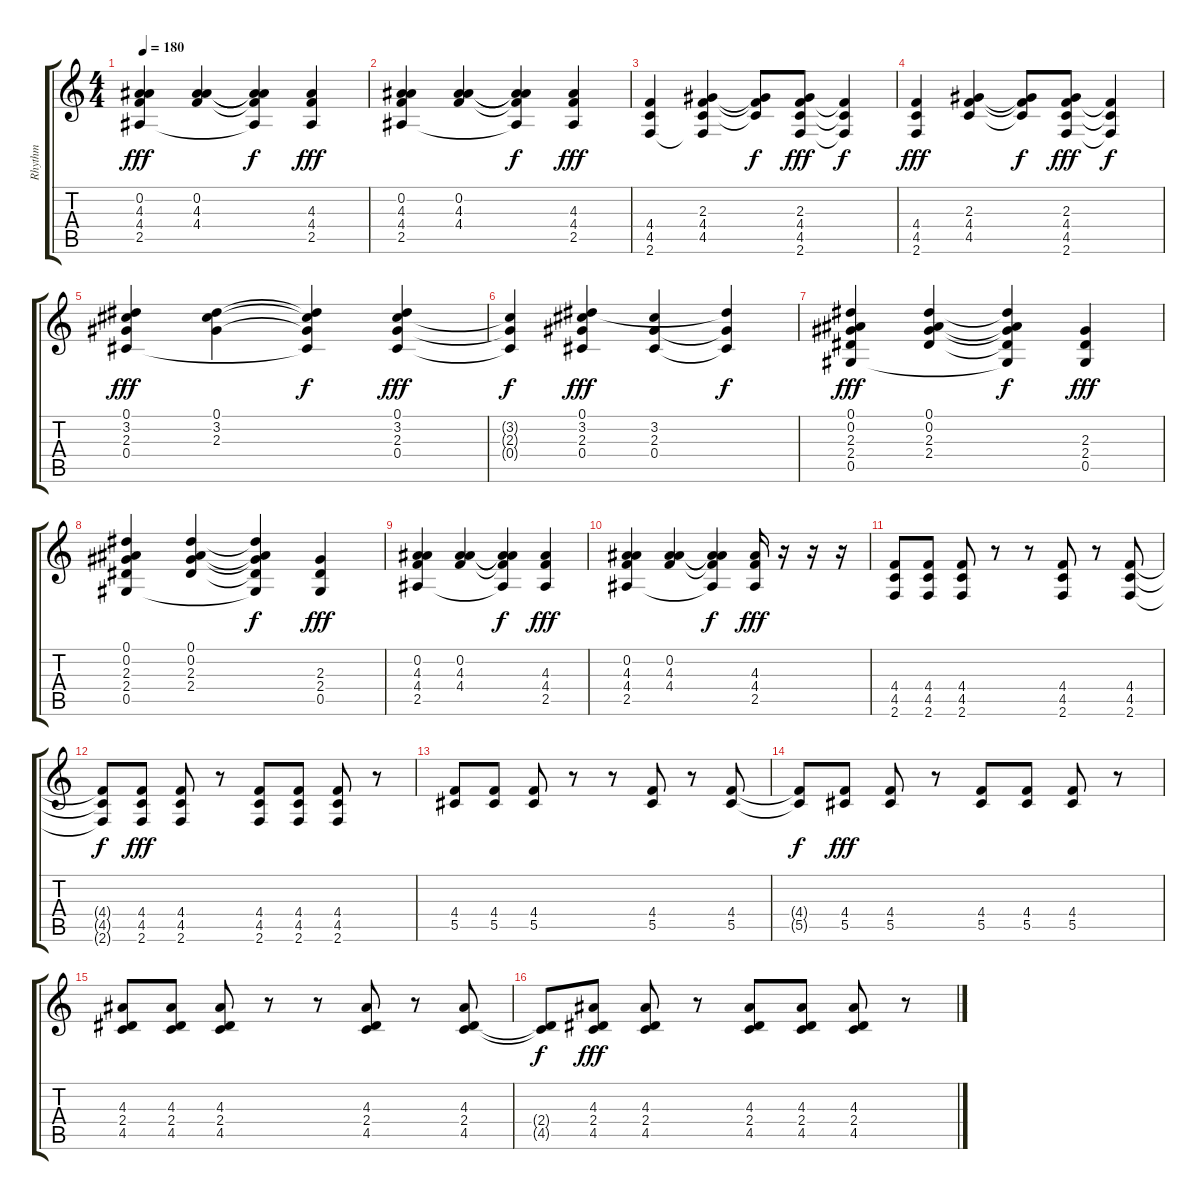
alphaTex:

\track ("Rhythm" "Rhythm") {instrument overdrivenguitar}
\staff {score tabs}
\tuning (Eb4 Bb3 Gb3 Db3 Ab2 Eb2) {hide}
\ts (4 4)
\tempo 180
\clef g2
\ks c
(0.2 4.3 4.4 2.5).4{dy fff} (0.2 4.3 4.4).4 (0.2{t} 4.3{t} 4.4{t} 2.5{t}).4{dy f} (4.3 4.4 2.5).4{dy fff} |
(0.2 4.3 4.4 2.5).4 (0.2 4.3 4.4).4 (0.2{t} 4.3{t} 4.4{t} 2.5{t}).4{dy f} (4.3 4.4 2.5).4{dy fff} |
(4.4 4.5 2.6).4 (2.3 4.4 4.5 2.6{t}).4 (2.3{t} 4.4{t} 4.5{t}).8{dy f} (2.3 4.4 4.5 2.6).8{dy fff} (4.4{t} 4.5{t} 2.6{t}).4{dy f} |
(4.4 4.5 2.6).4{dy fff} (2.3 4.4 4.5).4 (2.3{t} 4.4{t} 4.5{t}).8{dy f} (2.3 4.4 4.5 2.6).8{dy fff} (4.4{t} 4.5{t} 2.6{t}).4{dy f} |
(0.1 3.2 2.3 0.4).4{dy fff} (0.1 3.2 2.3).4 (0.1{t} 3.2{t} 2.3{t} 0.4{t}).4{dy f} (0.1 3.2 2.3 0.4).4{dy fff} |
(3.2{t} 2.3{t} 0.4{t}).4{dy f} (0.1 3.2 2.3 0.4).4{dy fff} (3.2 2.3 0.4).4 (0.1{t} 2.3{t} 0.4{t}).4{dy f} |
(0.1 0.2 2.3 2.4 0.5).4{dy fff} (0.1 0.2 2.3 2.4).4 (0.1{t} 0.2{t} 2.3{t} 2.4{t} 0.5{t}).4{dy f} (2.3 2.4 0.5).4{dy fff} |
(0.1 0.2 2.3 2.4 0.5).4 (0.1 0.2 2.3 2.4).4 (0.1{t} 0.2{t} 2.3{t} 2.4{t} 0.5{t}).4{dy f} (2.3 2.4 0.5).4{dy fff} |
(0.2 4.3 4.4 2.5).4 (0.2 4.3 4.4).4 (0.2{t} 4.3{t} 4.4{t} 2.5{t}).4{dy f} (4.3 4.4 2.5).4{dy fff} |
(0.2 4.3 4.4 2.5).4 (0.2 4.3 4.4).4 (0.2{t} 4.3{t} 4.4{t} 2.5{t}).4{dy f} (4.3 4.4 2.5).16{dy fff} r.16 r.16 r.16 |
(4.4 4.5 2.6).8 (4.4 4.5 2.6).8 (4.4 4.5 2.6).8 r.8 r.8 (4.4 4.5 2.6).8 r.8 (4.4 4.5 2.6).8 |
(4.4{t} 4.5{t} 2.6{t}).8{dy f} (4.4 4.5 2.6).8{dy fff} (4.4 4.5 2.6).8 r.8 (4.4 4.5 2.6).8 (4.4 4.5 2.6).8 (4.4 4.5 2.6).8 r.8 |
(4.4 5.5).8 (4.4 5.5).8 (4.4 5.5).8 r.8 r.8 (4.4 5.5).8 r.8 (4.4 5.5).8 |
(4.4{t} 5.5{t}).8{dy f} (4.4 5.5).8{dy fff} (4.4 5.5).8 r.8 (4.4 5.5).8 (4.4 5.5).8 (4.4 5.5).8 r.8 |
(4.3 2.4 4.5).8 (4.3 2.4 4.5).8 (4.3 2.4 4.5).8 r.8 r.8 (4.3 2.4 4.5).8 r.8 (4.3 2.4 4.5).8 |
(2.4{t} 4.5{t}).8{dy f} (4.3 2.4 4.5).8{dy fff} (4.3 2.4 4.5).8 r.8 (4.3 2.4 4.5).8 (4.3 2.4 4.5).8 (4.3 2.4 4.5).8 r.8
